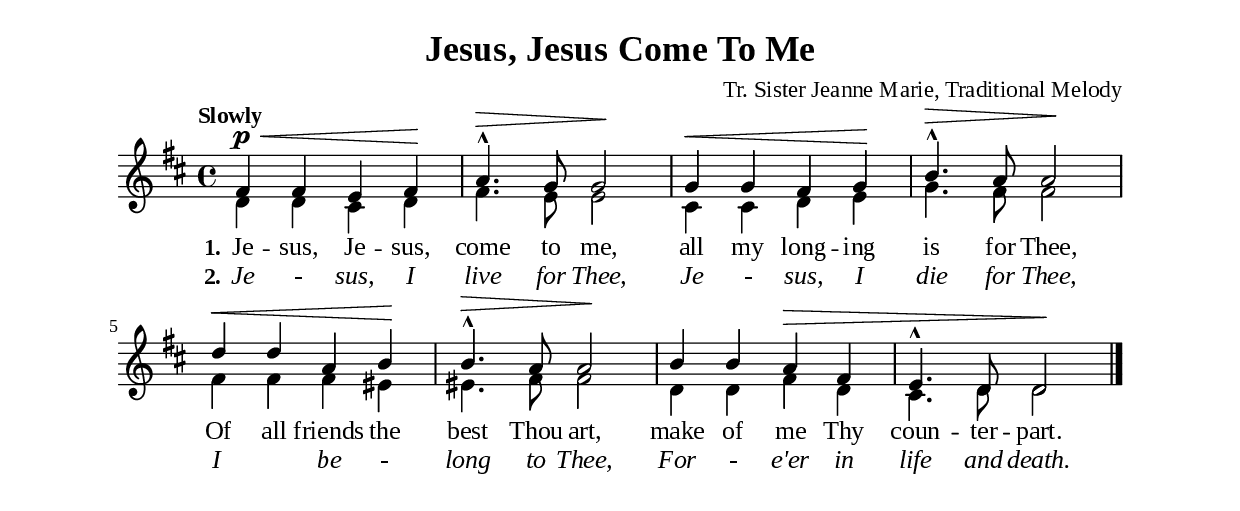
\version "2.18.2"

\header {
  title = "Jesus, Jesus Come To Me"
  composer = "Tr. Sister Jeanne Marie, Traditional Melody"
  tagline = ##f
}

global= {
  \key d \major
  \time 4/4
  \tempo "Slowly"
  \dynamicUp
}

\paper {
  #(set-paper-size "a4")
  top-margin = 15\mm
  bottom-marign = 15\mm
  left-margin = 20\mm
  right-margin = 20\mm
  indent = #0
  #(define fonts
	 (make-pango-font-tree "Liberation Serif"
	 		       "Liberation Serif"
			       "Liberation Serif"
			       (/ 20 20)))
}

printItalic = \with {
  \override LyricText.font-shape = #'italic
}

% Soprano verse music
musicVerseSoprano = \relative c' {
  %{ 01 %} fis4 \p \< fis e fis \! |
  %{ 02 %} a4.-^ \> g8 g2 \! |
  %{ 03 %} g4 \< g fis g \! |
  %{ 04 %} b4.-^ \> a8 a2 \! |
  %{ 05 %} d4 \< d a b \! |
  %{ 06 %} b4.-^ \> a8 a2 \! |
  %{ 07 %} b4 b a \> fis |
  %{ 08 %} e4.-^ d8 d2 \! \bar "|."
}

% Basso verse music
musicVerseBasso = \relative c' {
  %{ 01 %} d4 d cis d |
  %{ 02 %} fis4. e8 e2 |
  %{ 03 %} cis4 cis d e |
  %{ 04 %} g4. fis8 fis2 |
  %{ 05 %} fis4 fis fis eis |
  %{ 06 %} eis4. fis8 fis2 |
  %{ 07 %} d4 d fis d |
  %{ 08 %} cis4. d8 d2 \bar "|."
}

% Verse lyrics
verseOne = \lyricmode {
  \set stanza = #"1."
  Je -- sus, Je -- sus, come to me, all my long -- ing is for Thee,
  Of all friends the best Thou art, make of me Thy coun -- ter -- part.
}

verseTwo = \lyricmode {
  \set stanza = #"2."
  Je - sus, I live for Thee, Je - sus, I die for Thee,
  I _ be - long to Thee, For - e'er in life and death.
}

% Layout
\score {
    \new ChoirStaff <<
      \new Staff <<
        \clef "treble"
        \new Voice = "sopranos" { \voiceOne \global \stemUp \slurUp \musicVerseSoprano }
        \new Voice = "basso" { \voiceTwo \global \stemDown \slurDown \musicVerseBasso }
      >>
      \new Lyrics \lyricsto sopranos \verseOne
      \new Lyrics \printItalic \lyricsto sopranos \verseTwo
    >>
}
